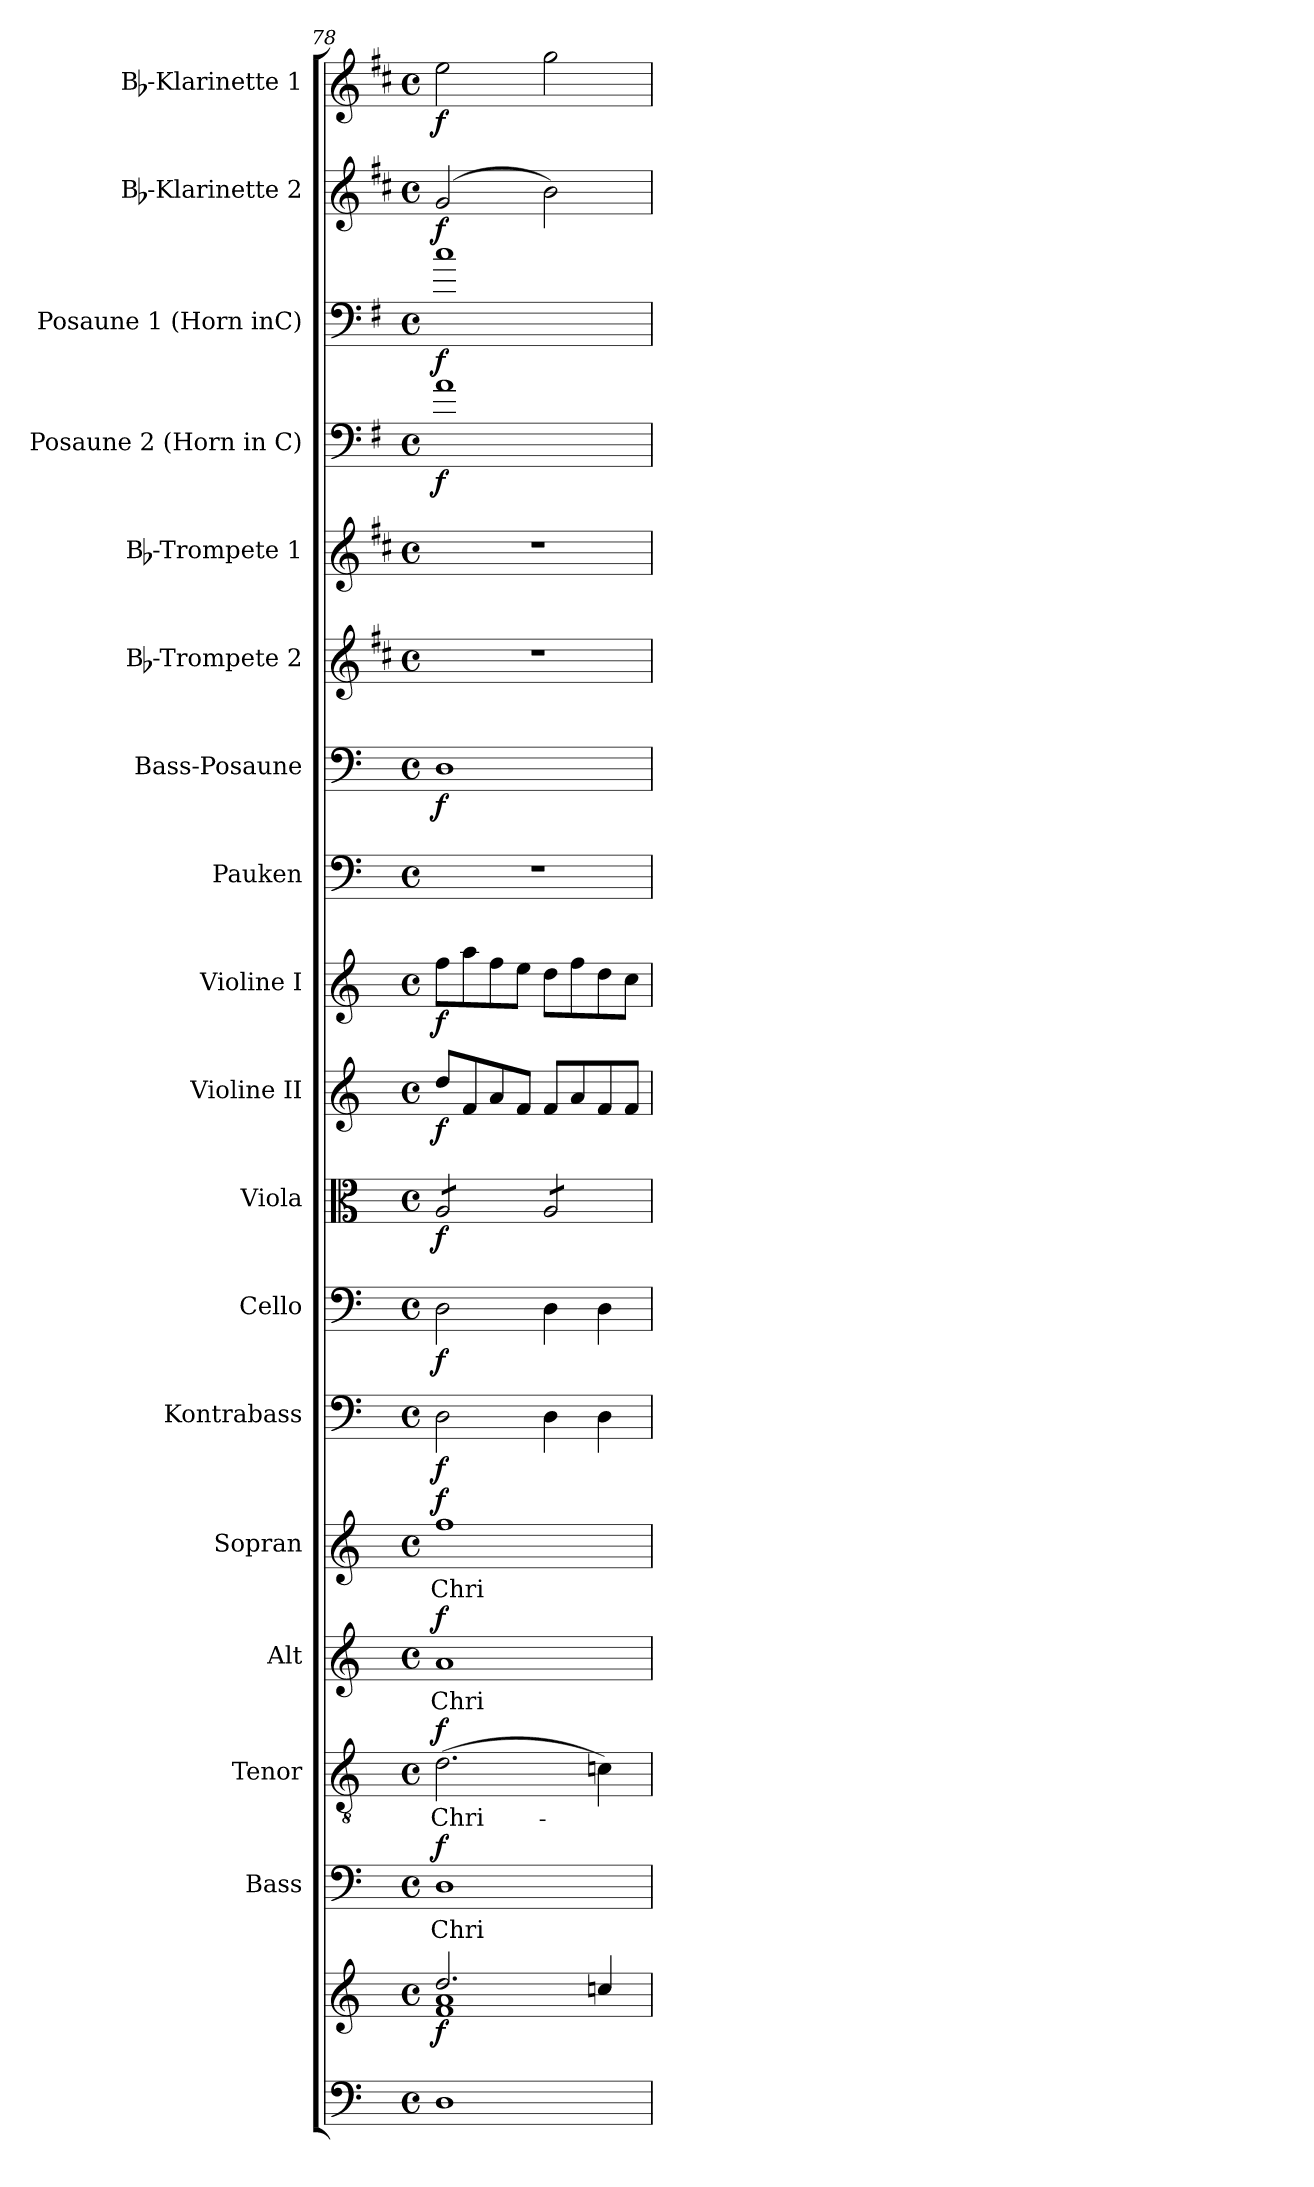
**kern	**kern	**dynam	**kern	**text	**dynam	**kern	**text	**dynam	**kern	**text	**dynam	**kern	**text	**dynam	**kern	**dynam	**kern	**dynam	**kern	**dynam	**kern	**dynam	**kern	**dynam	**kern	**kern	**dynam	**kern	**kern	**kern	**dynam	**kern	**dynam	**kern	**dynam	**kern	**dynam
*part18	*part18	*part18	*part17	*part17	*part17	*part16	*part16	*part16	*part15	*part15	*part15	*part14	*part14	*part14	*part13	*part13	*part12	*part12	*part11	*part11	*part10	*part10	*part9	*part9	*part8	*part7	*part7	*part6	*part5	*part4	*part4	*part3	*part3	*part2	*part2	*part1	*part1
*staff19	*staff18	*staff18/19	*staff17	*staff17	*staff17	*staff16	*staff16	*staff16	*staff15	*staff15	*staff15	*staff14	*staff14	*staff14	*staff13	*staff13	*staff12	*staff12	*staff11	*staff11	*staff10	*staff10	*staff9	*staff9	*staff8	*staff7	*staff7	*staff6	*staff5	*staff4	*staff4	*staff3	*staff3	*staff2	*staff2	*staff1	*staff1
*	*	*	*I"Bass	*	*	*I"Tenor	*	*	*I"Alt	*	*	*I"Sopran	*	*	*I"Kontrabass	*	*I"Cello	*	*I"Viola	*	*I"Violine II	*	*I"Violine I	*	*I"Pauken	*I"Bass-Posaune	*	*I"Bb-Trompete 2	*I"Bb-Trompete 1	*I"Posaune 2 (Horn in C)	*	*I"Posaune 1 (Horn inC)	*	*I"Bb-Klarinette 2	*	*I"Bb-Klarinette 1	*
*	*	*	*I'B.	*	*	*I'T.	*	*	*I'A.	*	*	*I'S.	*	*	*I'Kb.	*	*	*	*I'Vla.	*	*I'Vl. II	*	*I'Vl. I	*	*I'Pk.	*I'B-Pos.	*	*I'Bb Trp. 2	*I'Bb Trp. 1	*I'Pos. 2	*	*I'Pos. 1	*	*I'Bb Kl. 2	*	*I'Bb Kl. 1	*
*clefF4	*clefG2	*	*clefF4	*	*	*clefGv2	*	*	*clefG2	*	*	*clefG2	*	*	*clefF4	*	*clefF4	*	*clefC3	*	*clefG2	*	*clefG2	*	*clefF4	*clefF4	*	*clefG2	*clefG2	*clefF4	*	*clefF4	*	*clefG2	*	*clefG2	*
*	*	*	*	*	*	*	*	*	*	*	*	*	*	*	*ITrd7c12	*	*	*	*	*	*	*	*	*	*	*	*	*ITrd1c2	*ITrd1c2	*ITrd4c7	*	*ITrd4c7	*	*ITrd1c2	*	*ITrd1c2	*
*k[]	*k[]	*	*k[]	*	*	*k[]	*	*	*k[]	*	*	*k[]	*	*	*k[]	*	*k[]	*	*k[]	*	*k[]	*	*k[]	*	*k[]	*k[]	*	*k[]	*k[]	*k[]	*	*k[]	*	*k[]	*	*k[]	*
*C:	*C:	*	*C:	*	*	*C:	*	*	*C:	*	*	*C:	*	*	*C:	*	*C:	*	*C:	*	*C:	*	*C:	*	*C:	*C:	*	*C:	*C:	*C:	*	*C:	*	*C:	*	*C:	*
*M4/4	*M4/4	*	*M4/4	*	*	*M4/4	*	*	*M4/4	*	*	*M4/4	*	*	*M4/4	*	*M4/4	*	*M4/4	*	*M4/4	*	*M4/4	*	*M4/4	*M4/4	*	*M4/4	*M4/4	*M4/4	*	*M4/4	*	*M4/4	*	*M4/4	*
*met(c)	*met(c)	*	*met(c)	*	*	*met(c)	*	*	*met(c)	*	*	*met(c)	*	*	*met(c)	*	*met(c)	*	*met(c)	*	*met(c)	*	*met(c)	*	*met(c)	*met(c)	*	*met(c)	*met(c)	*met(c)	*	*met(c)	*	*met(c)	*	*met(c)	*
=78	=78	=78	=78	=78	=78	=78	=78	=78	=78	=78	=78	=78	=78	=78	=78	=78	=78	=78	=78	=78	=78	=78	=78	=78	=78	=78	=78	=78	=78	=78	=78	=78	=78	=78	=78	=78	=78
*	*^	*	*	*	*	*	*	*	*	*	*	*	*	*	*	*	*	*	*	*	*	*	*	*	*	*	*	*	*	*	*	*	*	*	*	*	*
!	!	!	!LO:DY:b	!	!LO:LY:b	!LO:DY:a	!	!LO:LY:b	!LO:DY:a	!	!LO:LY:b	!LO:DY:a	!	!LO:LY:b	!LO:DY:a	!	!LO:DY:b	!	!LO:DY:b	!	!LO:DY:b	!	!LO:DY:b	!	!LO:DY:b	!	!	!LO:DY:b	!	!	!	!LO:DY:b	!	!LO:DY:b	!	!LO:DY:b	!	!LO:DY:b
*	*	*	*	*	*	*	*	*	*	*	*	*	*	*	*	*	*	*	*	*tremolo	*	*	*	*	*	*	*	*	*	*	*	*	*	*	*	*	*	*
1D	2.dd/	1f 1a	f	1D	Chri-	f	(>2.d\	Chri-	f	1a	Chri-	f	1ff	Chri-	f	2DD\	f	2D\	f	8A/L	f	8dd/L	f	8ff\L	f	1r	1D	f	1r	1r	1d	f	1f	f	(2f/	f	2dd\	f
.	.	.	.	.	.	.	.	.	.	.	.	.	.	.	.	.	.	.	.	8A/	.	8f/	.	8aa\	.	.	.	.	.	.	.	.	.	.	.	.	.	.
.	.	.	.	.	.	.	.	.	.	.	.	.	.	.	.	.	.	.	.	8A/	.	8a/	.	8ff\	.	.	.	.	.	.	.	.	.	.	.	.	.	.
.	.	.	.	.	.	.	.	.	.	.	.	.	.	.	.	.	.	.	.	8A/J	.	8f/J	.	8ee\J	.	.	.	.	.	.	.	.	.	.	.	.	.	.
.	.	.	.	.	.	.	.	.	.	.	.	.	.	.	.	4DD\	.	4D\	.	8A/L	.	8f/L	.	8dd\L	.	.	.	.	.	.	.	.	.	.	2a\)	.	2ff\	.
.	.	.	.	.	.	.	.	.	.	.	.	.	.	.	.	.	.	.	.	8A/	.	8a/	.	8ff\	.	.	.	.	.	.	.	.	.	.	.	.	.	.
.	4ccn/	.	.	.	.	.	4cn\)	.	.	.	.	.	.	.	.	4DD\	.	4D\	.	8A/	.	8f/	.	8dd\	.	.	.	.	.	.	.	.	.	.	.	.	.	.
.	.	.	.	.	.	.	.	.	.	.	.	.	.	.	.	.	.	.	.	8A/J	.	8f/J	.	8cc\J	.	.	.	.	.	.	.	.	.	.	.	.	.	.
*	*	*	*	*	*	*	*	*	*	*	*	*	*	*	*	*	*	*	*	*Xtremolo	*	*	*	*	*	*	*	*	*	*	*	*	*	*	*	*	*	*
*	*v	*v	*	*	*	*	*	*	*	*	*	*	*	*	*	*	*	*	*	*	*	*	*	*	*	*	*	*	*	*	*	*	*	*	*	*	*	*
=	=	=	=	=	=	=	=	=	=	=	=	=	=	=	=	=	=	=	=	=	=	=	=	=	=	=	=	=	=	=	=	=	=	=	=	=	=
*-	*-	*-	*-	*-	*-	*-	*-	*-	*-	*-	*-	*-	*-	*-	*-	*-	*-	*-	*-	*-	*-	*-	*-	*-	*-	*-	*-	*-	*-	*-	*-	*-	*-	*-	*-	*-	*-
